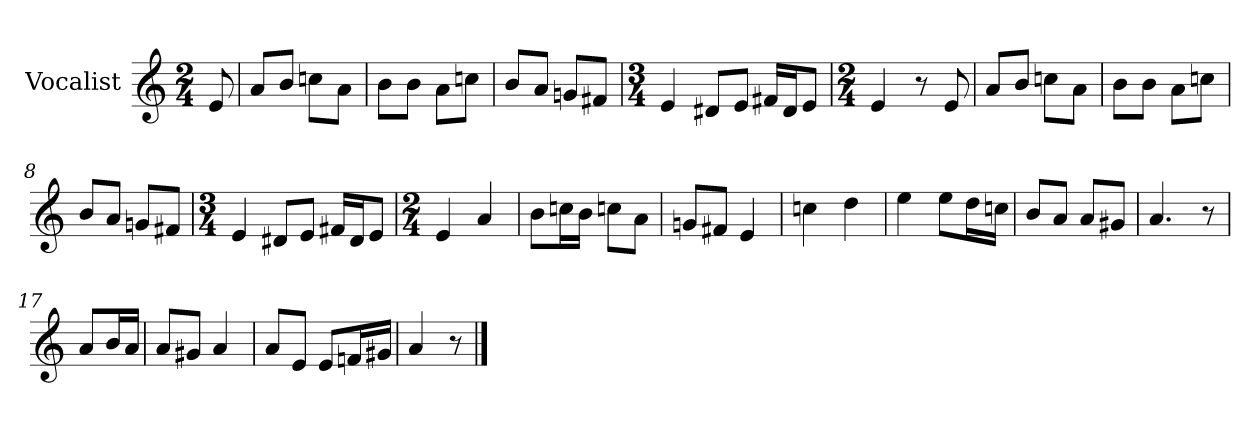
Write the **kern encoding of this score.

**kern
*part1
*staff1
*I"Vocalist
*k[]
*a:
*M2/4
=
8e
=1
8aL
8bJ
8ccnL
8aJ
=2
8bL
8bJ
8aL
8ccnJ
=3
8bL
8aJ
8gnL
8f#XJ
=4
*M3/4
4e
8d#XL
8eJ
16f#XLL
16d#J
8eJ
=5
*M2/4
4e
8r
8e
=6
8aL
8bJ
8ccnL
8aJ
=7
8bL
8bJ
8aL
8ccnJ
=8
8bL
8aJ
8gnL
8f#XJ
=9
*M3/4
4e
8d#XL
8eJ
16f#XLL
16d#J
8eJ
=10
*M2/4
4e
4a
=11
8bL
16ccnL
16bJJ
8ccnL
8aJ
=12
8gnL
8f#XJ
4e
=13
4ccn
4dd
=14
4ee
8eeL
16ddL
16ccnJJ
=15
8bL
8aJ
8aL
8g#XJ
=16
4.a
8r
=17
8aL
16bL
16aJJ
=18
8aL
8g#XJ
4a
=19
8aL
8eJ
8eL
16fnL
16g#XJJ
=20
4a
8r
==
*-
